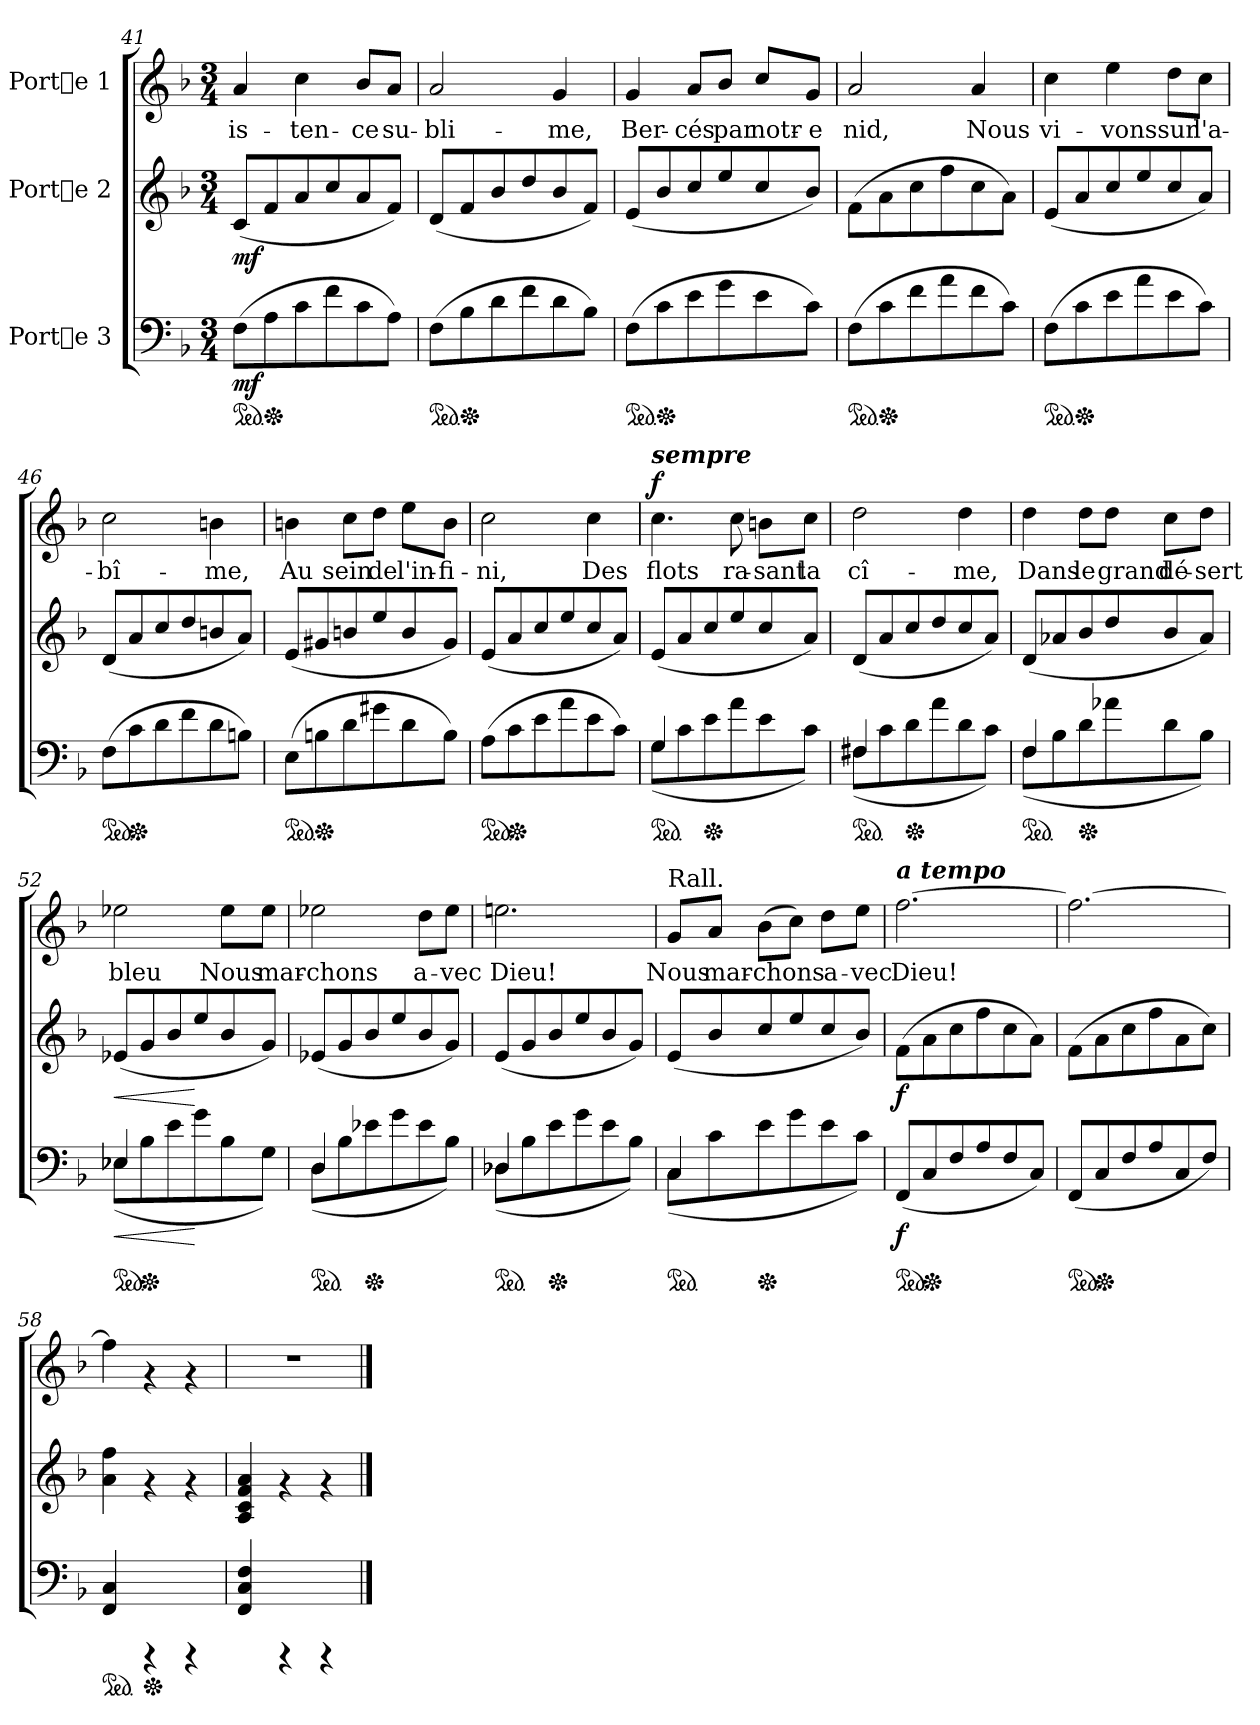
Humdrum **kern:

**kern	**dynam	**kern	**dynam	**kern	**text	**dynam
*part3	*part3	*part2	*part2	*part1	*part1	*part1
*staff3	*staff3	*staff2	*staff2	*staff1	*staff1	*staff1
*I"Porte 3	*	*I"Porte 2	*	*I"Porte 1	*	*
!!LO:LB:g=z
*clefF4	*	*clefG2	*	*clefG2	*	*
*k[b-]	*	*k[b-]	*	*k[b-]	*	*
*F:	*	*F:	*	*F:	*	*
*M3/4	*	*M3/4	*	*M3/4	*	*
*ped	*	*	*	*	*	*
=41	=41	=41	=41	=41	=41	=41
!	!LO:DY:b	!	!LO:DY:b	!	!LO:LY:b	!
(>8F\L	mf	(>8c/L	mf	4a/	-is-	.
*Xped	*	*	*	*	*	*
8A\	.	8f/	.	.	.	.
!	!	!	!	!	!LO:LY:b	!
8c\	.	8a/	.	4cc\	-ten-	.
8f\	.	8cc/	.	.	.	.
!	!	!	!	!	!LO:LY:b	!
8c\	.	8a/	.	8b-/L	-ce	.
!	!	!	!	!	!LO:LY:b	!
8A\J)	.	8f/J)	.	8a/J	su-	.
=42	=42	=42	=42	=42	=42	=42
*ped	*	*	*	*	*	*
!	!	!	!	!	!LO:LY:b	!
(>8F\L	.	(>8d/L	.	2a/	-bli-	.
*Xped	*	*	*	*	*	*
8B-\	.	8f/	.	.	.	.
8d\	.	8b-/	.	.	.	.
8f\	.	8dd/	.	.	.	.
!	!	!	!	!	!LO:LY:b	!
8d\	.	8b-/	.	4g/	-me,	.
8B-\J)	.	8f/J)	.	.	.	.
=43	=43	=43	=43	=43	=43	=43
*ped	*	*	*	*	*	*
!	!	!	!	!	!LO:LY:b	!
(>8F\L	.	(>8e/L	.	4g/	Ber-	.
*Xped	*	*	*	*	*	*
8c\	.	8b-/	.	.	.	.
!	!	!	!	!	!LO:LY:b	!
8e\	.	8cc/	.	8a/L	-cés	.
!	!	!	!	!	!LO:LY:b	!
8g\	.	8ee/	.	8b-/J	par	.
!	!	!	!	!	!LO:LY:b	!
8e\	.	8cc/	.	8cc/L	notr-	.
!	!	!	!	!	!LO:LY:b	!
8c\J)	.	8b-/J)	.	8g/J	-e	.
=44	=44	=44	=44	=44	=44	=44
*ped	*	*	*	*	*	*
!	!	!	!	!	!LO:LY:b	!
(>8F\L	.	(>8f\L	.	2a/	nid,	.
*Xped	*	*	*	*	*	*
8c\	.	8a\	.	.	.	.
8f\	.	8cc\	.	.	.	.
8a\	.	8ff\	.	.	.	.
!	!	!	!	!	!LO:LY:b	!
8f\	.	8cc\	.	4a/	Nous	.
8c\J)	.	8a\J)	.	.	.	.
!!LO:PB:g=z
=45	=45	=45	=45	=45	=45	=45
*ped	*	*	*	*	*	*
!	!	!	!	!	!LO:LY:b	!
(>8F\L	.	(>8e/L	.	4cc\	vi-	.
*Xped	*	*	*	*	*	*
8c\	.	8a/	.	.	.	.
!	!	!	!	!	!LO:LY:b	!
8e\	.	8cc/	.	4ee\	-vons	.
8a\	.	8ee/	.	.	.	.
!	!	!	!	!	!LO:LY:b	!
8e\	.	8cc/	.	8dd\L	sur	.
!	!	!	!	!	!LO:LY:b	!
8c\J)	.	8a/J)	.	8cc\J	l'a-	.
=46	=46	=46	=46	=46	=46	=46
*ped	*	*	*	*	*	*
!	!	!	!	!	!LO:LY:b	!
(>8F\L	.	(>8d/L	.	2cc\	-bî-	.
*Xped	*	*	*	*	*	*
8c\	.	8a/	.	.	.	.
8d\	.	8cc/	.	.	.	.
8f\	.	8dd/	.	.	.	.
!	!	!	!	!	!LO:LY:b	!
8d\	.	8bn/	.	4bn\	-me,	.
8Bn\J)	.	8a/J)	.	.	.	.
=47	=47	=47	=47	=47	=47	=47
*ped	*	*	*	*	*	*
!	!	!	!	!	!LO:LY:b	!
(>8E\L	.	(>8e/L	.	4bn\	Au	.
*Xped	*	*	*	*	*	*
8Bn\	.	8g#X/	.	.	.	.
!	!	!	!	!	!LO:LY:b	!
8d\	.	8bn/	.	8cc\L	sein	.
!	!	!	!	!	!LO:LY:b	!
8g#X\	.	8ee/	.	8dd\J	de	.
!	!	!	!	!	!LO:LY:b	!
8d\	.	8b/	.	8ee\L	l'in-	.
!	!	!	!	!	!LO:LY:b	!
8B\J)	.	8g#/J)	.	8b\J	-fi-	.
=48	=48	=48	=48	=48	=48	=48
*ped	*	*	*	*	*	*
!	!	!	!	!	!LO:LY:b	!
(>8A\L	.	(>8e/L	.	2cc\	-ni,	.
*Xped	*	*	*	*	*	*
8c\	.	8a/	.	.	.	.
8e\	.	8cc/	.	.	.	.
8a\	.	8ee/	.	.	.	.
!	!	!	!	!	!LO:LY:b	!
8e\	.	8cc/	.	4cc\	Des	.
8c\J)	.	8a/J)	.	.	.	.
!!LO:LB:g=z
=49	=49	=49	=49	=49	=49	=49
*ped	*	*	*	*	*	*
*^	*	*	*	*	*	*
!	!	!	!	!	!LO:TX:a:Bi:t=sempre	!	!
!	!	!	!	!	!	!LO:LY:b	!LO:DY:a
4G/	(>8G\L	.	(>8e/L	.	4.cc\	flots	f
.	8c\	.	8a/	.	.	.	.
*Xped	*	*	*	*	*	*	*
2ryy	8e\	.	8cc/	.	.	.	.
!	!	!	!	!	!	!LO:LY:b	!
.	8a\	.	8ee/	.	8cc\	ra-	.
!	!	!	!	!	!	!LO:LY:b	!
.	8e\	.	8cc/	.	8bn\L	-sant	.
!	!	!	!	!	!	!LO:LY:b	!
.	8c\J)	.	8a/J)	.	8cc\J	la	.
=50	=50	=50	=50	=50	=50	=50	=50
*ped	*	*	*	*	*	*	*
!	!	!	!	!	!	!LO:LY:b	!
4F#X/	(>8F#X\L	.	(>8d/L	.	2dd\	cî-	.
.	8c\	.	8a/	.	.	.	.
*Xped	*	*	*	*	*	*	*
2ryy	8d\	.	8cc/	.	.	.	.
.	8a\	.	8dd/	.	.	.	.
!	!	!	!	!	!	!LO:LY:b	!
.	8d\	.	8cc/	.	4dd\	-me,	.
.	8c\J)	.	8a/J)	.	.	.	.
=51	=51	=51	=51	=51	=51	=51	=51
*ped	*	*	*	*	*	*	*
!	!	!	!	!	!	!LO:LY:b	!
4F/	(>8F\L	.	(>8d/L	.	4dd\	Dans	.
.	8B-\	.	8a-X/	.	.	.	.
*Xped	*	*	*	*	*	*	*
!	!	!	!	!	!	!LO:LY:b	!
2ryy	8d\	.	8b-/	.	8dd\L	le	.
!	!	!	!	!	!	!LO:LY:b	!
.	8a-X\	.	8dd/	.	8dd\J	grand	.
!	!	!	!	!	!	!LO:LY:b	!
.	8d\	.	8b-/	.	8cc\L	dé-	.
!	!	!	!	!	!	!LO:LY:b	!
.	8B-\J)	.	8a-/J)	.	8dd\J	-sert	.
=52	=52	=52	=52	=52	=52	=52	=52
!	!	!LO:HP:b	!	!	!	!	!
*ped	*	*	*	*	*	*	*
!	!	!	!	!LO:HP:b	!	!LO:LY:b	!
4E-X/	(>8E-X\L	<	(>8e-X/L	<	2ee-X\	bleu	.
*Xped	*	*	*	*	*	*	*
.	8B-\	.	8g/	.	.	.	.
2ryy	8e\	.	8b-/	.	.	.	.
.	8g\	[	8ee/	[	.	.	.
!	!	!	!	!	!	!LO:LY:b	!
.	8B-\	.	8b-/	.	8ee-\L	Nous	.
!	!	!	!	!	!	!LO:LY:b	!
.	8G\J)	.	8g/J)	.	8ee-\J	mar-	.
!!LO:LB:g=z
=53	=53	=53	=53	=53	=53	=53	=53
*ped	*	*	*	*	*	*	*
!	!	!	!	!	!	!LO:LY:b	!
4D/	(>8D\L	.	(>8e-X/L	.	2ee-X\	-chons	.
.	8B-\	.	8g/	.	.	.	.
*Xped	*	*	*	*	*	*	*
2ryy	8e-X\	.	8b-/	.	.	.	.
.	8g\	.	8ee/	.	.	.	.
!	!	!	!	!	!	!LO:LY:b	!
.	8e-\	.	8b-/	.	8dd\L	a-	.
!	!	!	!	!	!	!LO:LY:b	!
.	8B-\J)	.	8g/J)	.	8ee-\J	-vec	.
=54	=54	=54	=54	=54	=54	=54	=54
*ped	*	*	*	*	*	*	*
!	!	!	!	!	!	!LO:LY:b	!
4D-X/	(>8D-X\L	.	(>8e/L	.	2.een\	Dieu!	.
.	8B-\	.	8g/	.	.	.	.
*Xped	*	*	*	*	*	*	*
2ryy	8e\	.	8b-/	.	.	.	.
.	8g\	.	8ee/	.	.	.	.
.	8e\	.	8b-/	.	.	.	.
.	8B-\J)	.	8g/J)	.	.	.	.
=55	=55	=55	=55	=55	=55	=55	=55
*ped	*	*	*	*	*	*	*
!	!	!	!	!	!LO:TX:a:t=Rall.	!	!
!	!	!	!	!	!	!LO:LY:b	!
4C/	(>8C\L	.	(>8e/L	.	8g/L	Nous	.
!	!	!	!	!	!	!LO:LY:b	!
.	8c\	.	8b-/	.	8a/J	mar-	.
*Xped	*	*	*	*	*	*	*
!	!	!	!	!	!	!LO:LY:b	!
2ryy	8e\	.	8cc/	.	(>8b-\L	-chons	.
!	!	!	!	!	!	!LO:LY:b	!
.	8g\	.	8ee/	.	8cc\J)	.	.
!	!	!	!	!	!	!LO:LY:b	!
.	8e\	.	8cc/	.	8dd\L	a-	.
!	!	!	!	!	!	!LO:LY:b	!
.	8c\J)	.	8b-/J)	.	8ee\J	-vec	.
*v	*v	*	*	*	*	*	*
=56	=56	=56	=56	=56	=56	=56
*ped	*	*	*	*	*	*
*	*	*	*	*MM130	*	*
*^	*	*	*	*	*	*
!	!	!	!	!	!LO:TX:a:Bi:t=a tempo	!	!
!	!	!LO:DY:b	!	!LO:DY:b	!	!LO:LY:b	!
*v	*v	*	*	*	*	*	*
(>8FF/L	f	(>8f\L	f	[>2.ff\	Dieu!	.
*Xped	*	*	*	*	*	*
8C/	.	8a\	.	.	.	.
8F/	.	8cc\	.	.	.	.
8A/	.	8ff\	.	.	.	.
8F/	.	8cc\	.	.	.	.
8C/J)	.	8a\J)	.	.	.	.
!!LO:PB:g=z
=57	=57	=57	=57	=57	=57	=57
*ped	*	*	*	*	*	*
(>8FF/L	.	(>8f\L	.	2.ff\_>	.	.
*Xped	*	*	*	*	*	*
8C/	.	8a\	.	.	.	.
8F/	.	8cc\	.	.	.	.
8A/	.	8ff\	.	.	.	.
8C/	.	8a\	.	.	.	.
8F/J)	.	8cc\J)	.	.	.	.
=58	=58	=58	=58	=58	=58	=58
*ped	*	*	*	*	*	*
4C/ 4FF/	.	4ff\ 4a\	.	4ff\]	.	.
*Xped	*	*	*	*	*	*
4rCCC	.	4rf	.	4rf	.	.
4rCCC	.	4rf	.	4rf	.	.
=59	=59	=59	=59	=59	=59	=59
*	*	*	*	*MM60	*	*
4F/ 4C/ 4FF/	.	4a/ 4f/ 4c/ 4A/	.	2.r	.	.
4rCCC	.	4rf	.	.	.	.
4rCCC	.	4rf	.	.	.	.
==	==	==	==	==	==	==
*-	*-	*-	*-	*-	*-	*-
